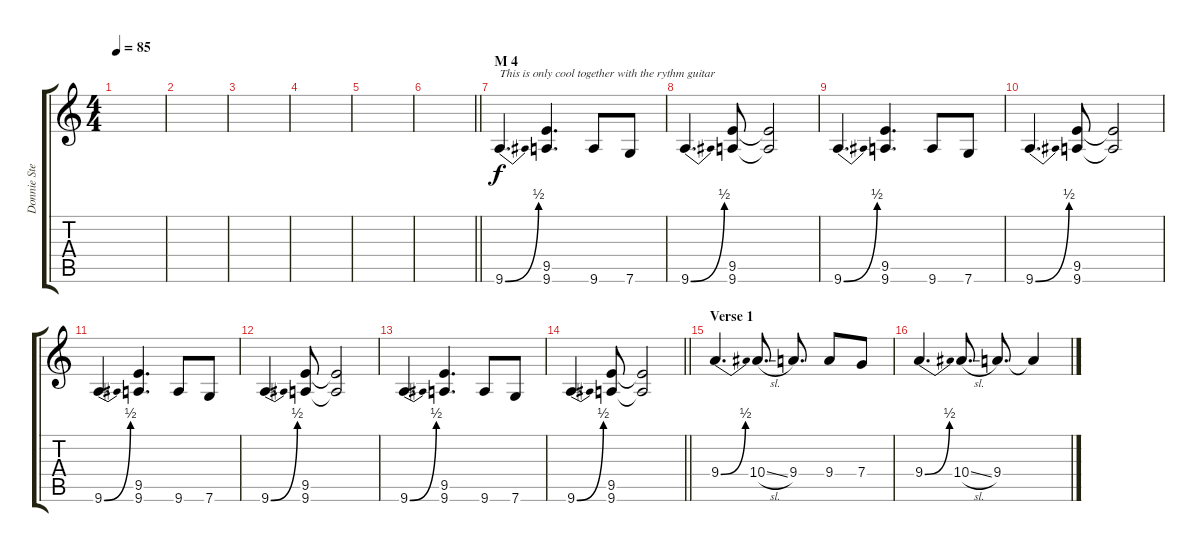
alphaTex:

\track ("Donnie Steele" "Donnie Ste") {instrument distortionguitar}
\staff {score tabs}
\tuning (D4 A3 F3 C3 G2 C2) {hide}
\ts (4 4)
\tempo 85
\clef g2
\ks c
|
|
|
|
|
\barLineRight lightlight
|
\section ("" "M 4")
9.6{be (bend 0 0 60 2)}.4{d txt "This is only cool together with the rythm guitar" volume 16} (9.5 9.6).4{d} 9.6.8 7.6.8 |
9.6{be (bend 0 0 60 2)}.4{d} (9.5 9.6).8 (9.5{t} 9.6{t}).2 |
9.6{be (bend 0 0 60 2)}.4{d} (9.5 9.6).4{d} 9.6.8 7.6.8 |
9.6{be (bend 0 0 60 2)}.4{d} (9.5 9.6).8 (9.5{t} 9.6{t}).2 |
9.6{be (bend 0 0 60 2)}.4{d} (9.5 9.6).4{d} 9.6.8 7.6.8 |
9.6{be (bend 0 0 60 2)}.4{d} (9.5 9.6).8 (9.5{t} 9.6{t}).2 |
9.6{be (bend 0 0 60 2)}.4{d} (9.5 9.6).4{d} 9.6.8 7.6.8 |
\barLineRight lightlight
9.6{be (bend 0 0 60 2)}.4{d} (9.5 9.6).8 (9.5{t} 9.6{t}).2 |
\section ("" "Verse 1")
9.4{be (bend 0 0 60 2)}.4{d volume 10} 10.4{sl}.8{d} 9.4.8{d} 9.4.8 7.4.8 |
9.4{be (bend 0 0 60 2)}.4{d} 10.4{sl}.8{d} 9.4.8{d} 9.4{t}.4
